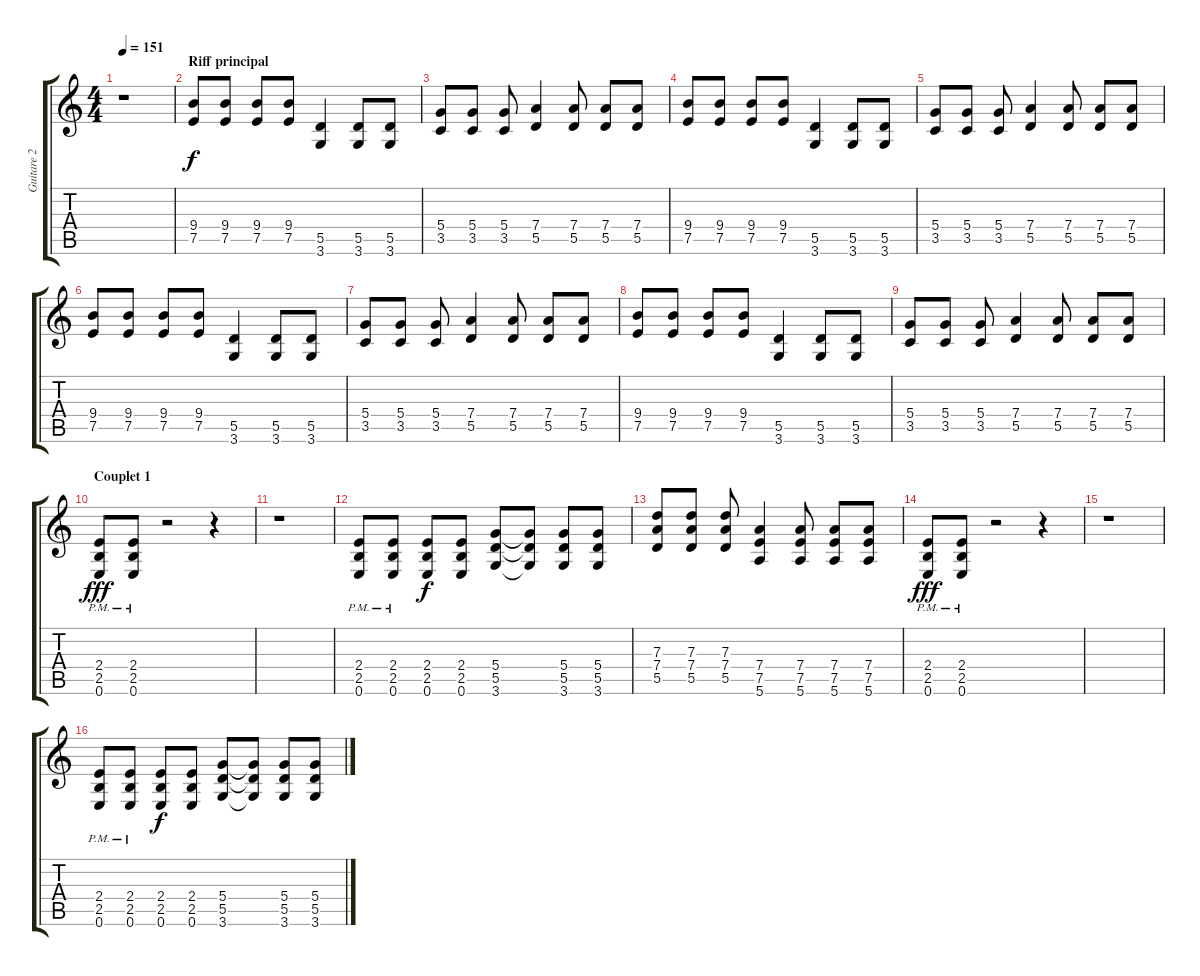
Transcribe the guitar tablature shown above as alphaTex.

\track ("Guitare 2" "Guitare 2") {instrument distortionguitar}
\staff {score tabs}
\tuning (E4 B3 G3 D3 A2 E2) {hide}
\ts (4 4)
\tempo 151
\clef g2
\ks c
r.1{dy fff} |
\section ("" "Riff principal")
(9.4 7.5).8{dy f} (9.4 7.5).8 (9.4 7.5).8 (9.4 7.5).8 (5.5 3.6).4 (5.5 3.6).8 (5.5 3.6).8 |
(5.4 3.5).8 (5.4 3.5).8 (5.4 3.5).8 (7.4 5.5).4 (7.4 5.5).8 (7.4 5.5).8 (7.4 5.5).8 |
(9.4 7.5).8 (9.4 7.5).8 (9.4 7.5).8 (9.4 7.5).8 (5.5 3.6).4 (5.5 3.6).8 (5.5 3.6).8 |
(5.4 3.5).8 (5.4 3.5).8 (5.4 3.5).8 (7.4 5.5).4 (7.4 5.5).8 (7.4 5.5).8 (7.4 5.5).8 |
(9.4 7.5).8 (9.4 7.5).8 (9.4 7.5).8 (9.4 7.5).8 (5.5 3.6).4 (5.5 3.6).8 (5.5 3.6).8 |
(5.4 3.5).8 (5.4 3.5).8 (5.4 3.5).8 (7.4 5.5).4 (7.4 5.5).8 (7.4 5.5).8 (7.4 5.5).8 |
(9.4 7.5).8 (9.4 7.5).8 (9.4 7.5).8 (9.4 7.5).8 (5.5 3.6).4 (5.5 3.6).8 (5.5 3.6).8 |
(5.4 3.5).8 (5.4 3.5).8 (5.4 3.5).8 (7.4 5.5).4 (7.4 5.5).8 (7.4 5.5).8 (7.4 5.5).8 |
\section ("" "Couplet 1")
(2.4{pm} 2.5{pm} 0.6{pm}).8{dy fff} (2.4{pm} 2.5{pm} 0.6{pm}).8 r.2 r.4 |
r.1 |
(2.4{pm} 2.5{pm} 0.6{pm}).8 (2.4{pm} 2.5{pm} 0.6{pm}).8 (2.4 2.5 0.6).8{dy f} (2.4 2.5 0.6).8 (5.4 5.5 3.6).8 (5.4{t} 5.5{t} 3.6{t}).8 (5.4 5.5 3.6).8 (5.4 5.5 3.6).8 |
(7.3 7.4 5.5).8 (7.3 7.4 5.5).8 (7.3 7.4 5.5).8 (7.4 7.5 5.6).4 (7.4 7.5 5.6).8 (7.4 7.5 5.6).8 (7.4 7.5 5.6).8 |
(2.4{pm} 2.5{pm} 0.6{pm}).8{dy fff} (2.4{pm} 2.5{pm} 0.6{pm}).8 r.2 r.4 |
r.1 |
(2.4{pm} 2.5{pm} 0.6{pm}).8 (2.4{pm} 2.5{pm} 0.6{pm}).8 (2.4 2.5 0.6).8{dy f} (2.4 2.5 0.6).8 (5.4 5.5 3.6).8 (5.4{t} 5.5{t} 3.6{t}).8 (5.4 5.5 3.6).8 (5.4 5.5 3.6).8
